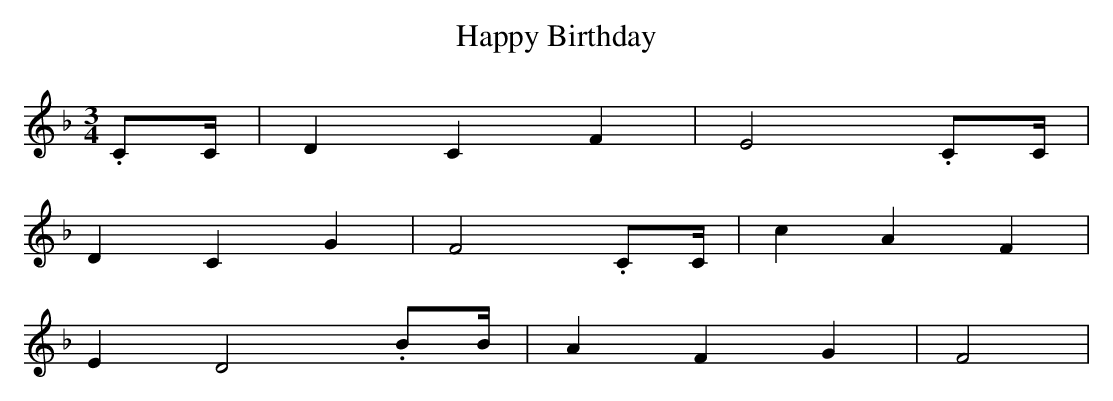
X:1
T: Happy Birthday
M: 3/4
L: 1/4
K: F Major
.C/2C/4 | D C F | E2 .C/2C/4 |
D C G | F2 .C/2C/4 | c A F |
E D2 .B/2B/4 | A F G | F2 |
